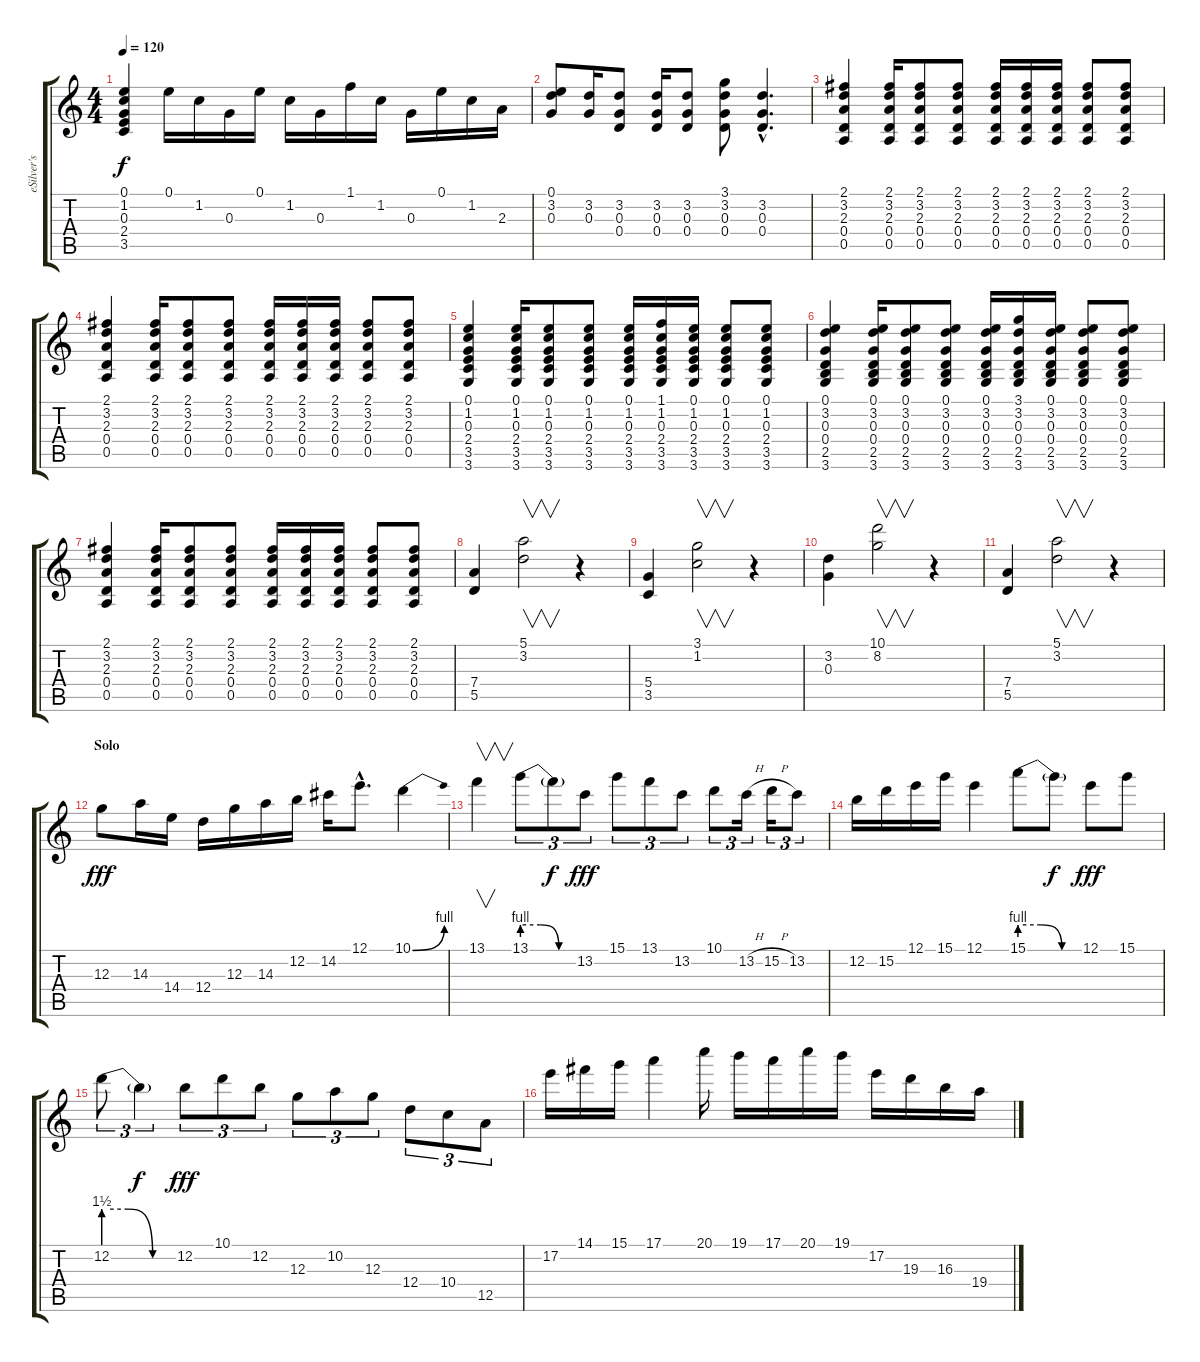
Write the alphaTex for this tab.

\track ("eSilver's Distortion" "eSilver's ") {instrument distortionguitar}
\staff {score tabs}
\tuning (E4 B3 G3 D3 A2 E2) {hide}
\ts (4 4)
\tempo 120
\clef g2
\ks c
(0.1 1.2 0.3 2.4 3.5).4{dy f} 0.1.16 1.2.16 0.3.16 0.1.16 1.2.16 0.3.16 1.1.16 1.2.16 0.3.16 0.1.16 1.2.16 2.3.16 |
(0.1 3.2 0.3).8 (3.2 0.3).16 (3.2 0.3 0.4).8 (3.2 0.3 0.4).16 (3.2 0.3 0.4).8 (3.1 3.2 0.3 0.4).8 (3.2{hac} 0.3{hac} 0.4{hac}).4{d} |
(2.1 3.2 2.3 0.4 0.5).4 (2.1 3.2 2.3 0.4 0.5).16 (2.1 3.2 2.3 0.4 0.5).8 (2.1 3.2 2.3 0.4 0.5).8 (2.1 3.2 2.3 0.4 0.5).16 (2.1 3.2 2.3 0.4 0.5).16 (2.1 3.2 2.3 0.4 0.5).16 (2.1 3.2 2.3 0.4 0.5).8 (2.1 3.2 2.3 0.4 0.5).8 |
(2.1 3.2 2.3 0.4 0.5).4 (2.1 3.2 2.3 0.4 0.5).16 (2.1 3.2 2.3 0.4 0.5).8 (2.1 3.2 2.3 0.4 0.5).8 (2.1 3.2 2.3 0.4 0.5).16 (2.1 3.2 2.3 0.4 0.5).16 (2.1 3.2 2.3 0.4 0.5).16 (2.1 3.2 2.3 0.4 0.5).8 (2.1 3.2 2.3 0.4 0.5).8 |
(0.1 1.2 0.3 2.4 3.5 3.6).4 (0.1 1.2 0.3 2.4 3.5 3.6).16 (0.1 1.2 0.3 2.4 3.5 3.6).8 (0.1 1.2 0.3 2.4 3.5 3.6).8 (0.1 1.2 0.3 2.4 3.5 3.6).16 (1.1 1.2 0.3 2.4 3.5 3.6).16 (0.1 1.2 0.3 2.4 3.5 3.6).16 (0.1 1.2 0.3 2.4 3.5 3.6).8 (0.1 1.2 0.3 2.4 3.5 3.6).8 |
(0.1 3.2 0.3 0.4 2.5 3.6).4 (0.1 3.2 0.3 0.4 2.5 3.6).16 (0.1 3.2 0.3 0.4 2.5 3.6).8 (0.1 3.2 0.3 0.4 2.5 3.6).8 (0.1 3.2 0.3 0.4 2.5 3.6).16 (3.1 3.2 0.3 0.4 2.5 3.6).16 (0.1 3.2 0.3 0.4 2.5 3.6).16 (0.1 3.2 0.3 0.4 2.5 3.6).8 (0.1 3.2 0.3 0.4 2.5 3.6).8 |
(2.1 3.2 2.3 0.4 0.5).4 (2.1 3.2 2.3 0.4 0.5).16 (2.1 3.2 2.3 0.4 0.5).8 (2.1 3.2 2.3 0.4 0.5).8 (2.1 3.2 2.3 0.4 0.5).16 (2.1 3.2 2.3 0.4 0.5).16 (2.1 3.2 2.3 0.4 0.5).16 (2.1 3.2 2.3 0.4 0.5).8 (2.1 3.2 2.3 0.4 0.5).8 |
(7.4 5.5).4 (5.1 3.2).2{v} r.4 |
(5.4 3.5).4 (3.1 1.2).2{v} r.4 |
(3.2 0.3).4 (10.1 8.2).2{v} r.4 |
(7.4 5.5).4 (5.1 3.2).2{v} r.4 |
\section ("" "Solo")
12.3.8{dy fff} 14.3.16 14.4.16 12.4.16 12.3.16 14.3.16 12.2.16 14.2.16 12.1{hac}.8{d} 10.1{be (bend 0 0 60 4)}.4 |
13.1.4{v} 13.1{be (custom 0 4 20 4 40 0 60 0)}.8{tu (3 2)} 13.1{t}.8{tu (3 2) dy f} 13.2.8{tu (3 2) dy fff} 15.1.8{tu (3 2)} 13.1.8{tu (3 2)} 13.2.8{tu (3 2)} 10.1.8{tu (3 2)} 13.2{h}.16{tu (3 2)} 15.2{h}.16{tu (3 2)} 13.2.8{tu (3 2)} |
12.2.16 15.2.16 12.1.16 15.1.16 12.1.4 15.1{be (custom 0 4 20 4 40 0 60 0)}.8 15.1{t}.8{dy f} 12.1.8{dy fff} 15.1.8 |
12.2{be (custom 0 6 20 6 40 0 60 0)}.8{tu (3 2)} 12.2{t}.4{tu (3 2) dy f} 12.2.8{tu (3 2) dy fff} 10.1.8{tu (3 2)} 12.2.8{tu (3 2)} 12.3.8{tu (3 2)} 10.2.8{tu (3 2)} 12.3.8{tu (3 2)} 12.4.8{tu (3 2)} 10.4.8{tu (3 2)} 12.5.8{tu (3 2)} |
17.2.16 14.1.16 15.1.16 17.1.4 20.1.16 19.1.16 17.1.16 20.1.16 19.1.16 17.2.16 19.3.16 16.3.16 19.4.16
